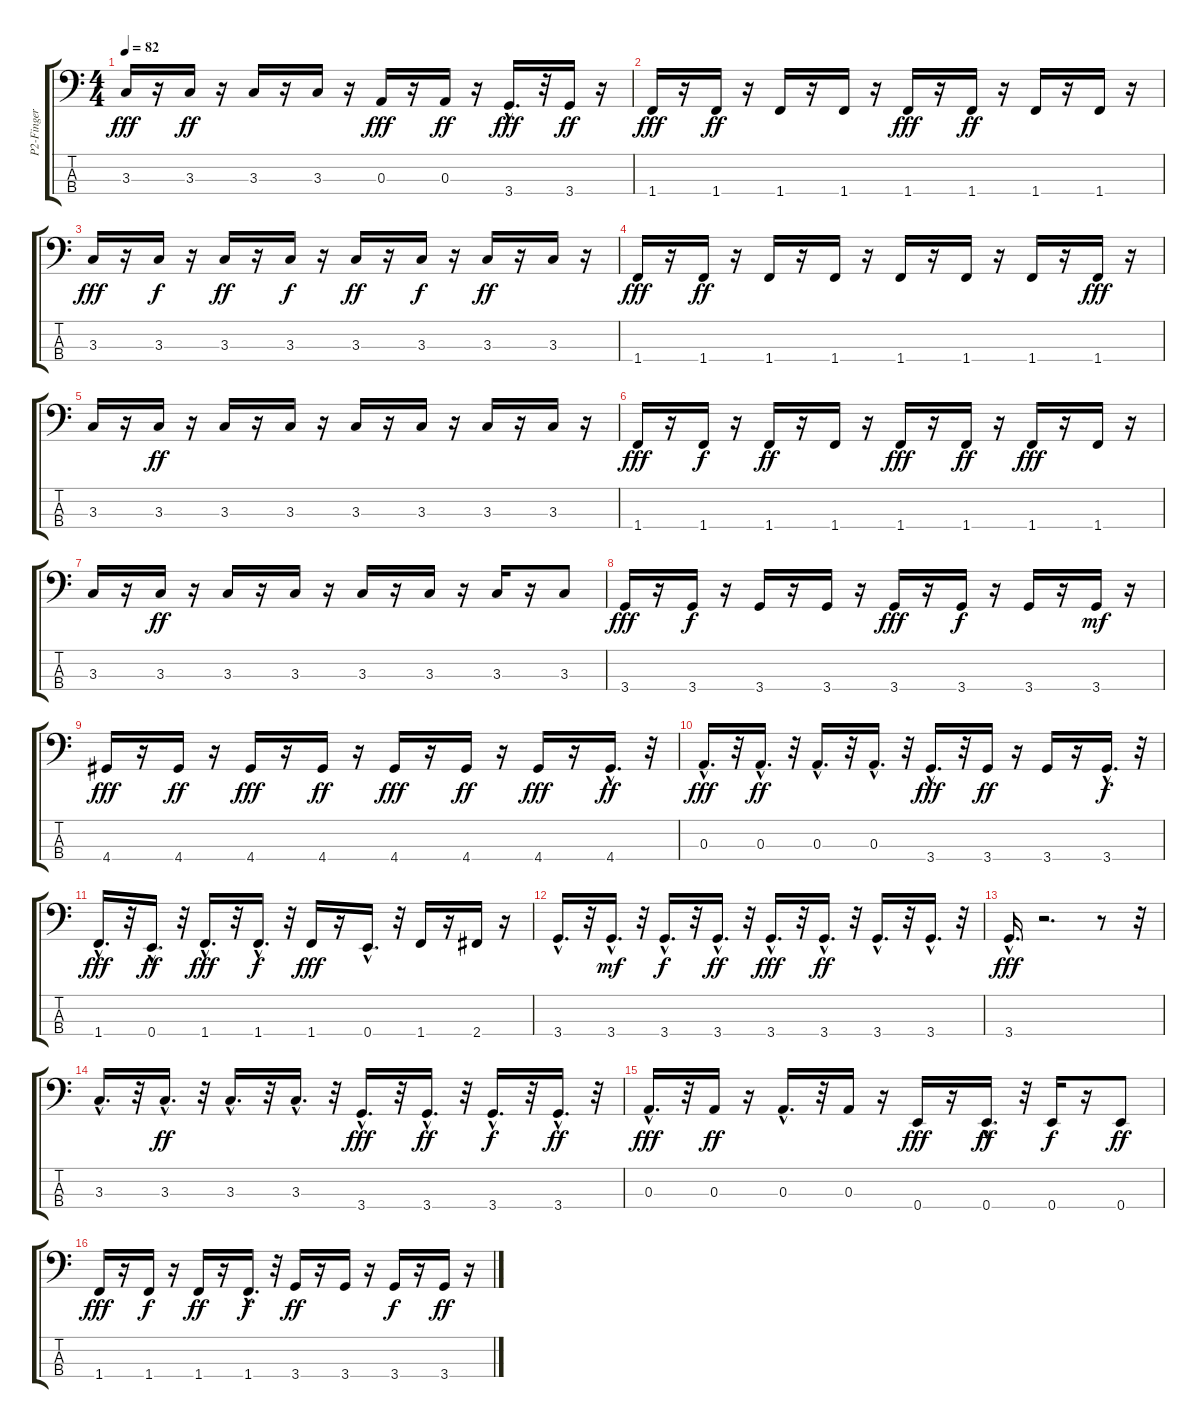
\track ("P2-Finger Bass." "P2-Finger ") {instrument electricbassfinger}
\staff {score tabs}
\tuning (G2 D2 A1 E1) {hide}
\ts (4 4)
\tempo 82
\clef f4
\ks c
3.3.16{dy fff} r.16 3.3.16{dy ff} r.16 3.3.16 r.16 3.3.16 r.16 0.3.16{dy fff} r.16 0.3.16{dy ff} r.16 3.4{hac}.16{d dy fff} r.32 3.4.16{dy ff} r.16 |
1.4.16{dy fff} r.16 1.4.16{dy ff} r.16 1.4.16 r.16 1.4.16 r.16 1.4.16{dy fff} r.16 1.4.16{dy ff} r.16 1.4.16 r.16 1.4.16 r.16 |
3.3.16{dy fff} r.16 3.3.16{dy f} r.16 3.3.16{dy ff} r.16 3.3.16{dy f} r.16 3.3.16{dy ff} r.16 3.3.16{dy f} r.16 3.3.16{dy ff} r.16 3.3.16 r.16 |
1.4.16{dy fff} r.16 1.4.16{dy ff} r.16 1.4.16 r.16 1.4.16 r.16 1.4.16 r.16 1.4.16 r.16 1.4.16 r.16 1.4.16{dy fff} r.16 |
3.3.16 r.16 3.3.16{dy ff} r.16 3.3.16 r.16 3.3.16 r.16 3.3.16 r.16 3.3.16 r.16 3.3.16 r.16 3.3.16 r.16 |
1.4.16{dy fff} r.16 1.4.16{dy f} r.16 1.4.16{dy ff} r.16 1.4.16 r.16 1.4.16{dy fff} r.16 1.4.16{dy ff} r.16 1.4.16{dy fff} r.16 1.4.16 r.16 |
3.3.16 r.16 3.3.16{dy ff} r.16 3.3.16 r.16 3.3.16 r.16 3.3.16 r.16 3.3.16 r.16 3.3.16 r.16 3.3.8 |
3.4.16{dy fff} r.16 3.4.16{dy f} r.16 3.4.16 r.16 3.4.16 r.16 3.4.16{dy fff} r.16 3.4.16{dy f} r.16 3.4.16 r.16 3.4.16{dy mf} r.16 |
4.4.16{dy fff} r.16 4.4.16{dy ff} r.16 4.4.16{dy fff} r.16 4.4.16{dy ff} r.16 4.4.16{dy fff} r.16 4.4.16{dy ff} r.16 4.4.16{dy fff} r.16 4.4{hac}.16{d dy ff} r.32 |
0.3{hac}.16{d dy fff} r.32 0.3{hac}.16{d dy ff} r.32 0.3{hac}.16{d} r.32 0.3{hac}.16{d} r.32 3.4{hac}.16{d dy fff} r.32 3.4.16{dy ff} r.16 3.4.16 r.16 3.4{hac}.16{d dy f} r.32 |
1.4{hac}.16{d dy fff} r.32 0.4{hac}.16{d dy ff} r.32 1.4{hac}.16{d dy fff} r.32 1.4{hac}.16{d dy f} r.32 1.4.16{dy fff} r.16 0.4{hac}.16{d} r.32 1.4.16 r.16 2.4.16 r.16 |
3.4{hac}.16{d} r.32 3.4{hac}.16{d dy mf} r.32 3.4{hac}.16{d dy f} r.32 3.4{hac}.16{d dy ff} r.32 3.4{hac}.16{d dy fff} r.32 3.4{hac}.16{d dy ff} r.32 3.4{hac}.16{d} r.32 3.4{hac}.16{d} r.32 |
3.4{hac}.16{d dy fff} r.2{d} r.8 r.32 |
3.3{hac}.16{d} r.32 3.3{hac}.16{d dy ff} r.32 3.3{hac}.16{d} r.32 3.3{hac}.16{d} r.32 3.4{hac}.16{d dy fff} r.32 3.4{hac}.16{d dy ff} r.32 3.4{hac}.16{d dy f} r.32 3.4{hac}.16{d dy ff} r.32 |
0.3{hac}.16{d dy fff} r.32 0.3.16{dy ff} r.16 0.3{hac}.16{d} r.32 0.3.16 r.16 0.4.16{dy fff} r.16 0.4{hac}.16{d dy ff} r.32 0.4.16{dy f} r.16 0.4.8{dy ff} |
1.4.16{dy fff} r.16 1.4.16{dy f} r.16 1.4.16{dy ff} r.16 1.4{hac}.16{d dy f} r.32 3.4.16{dy ff} r.16 3.4.16 r.16 3.4.16{dy f} r.16 3.4.16{dy ff} r.16
